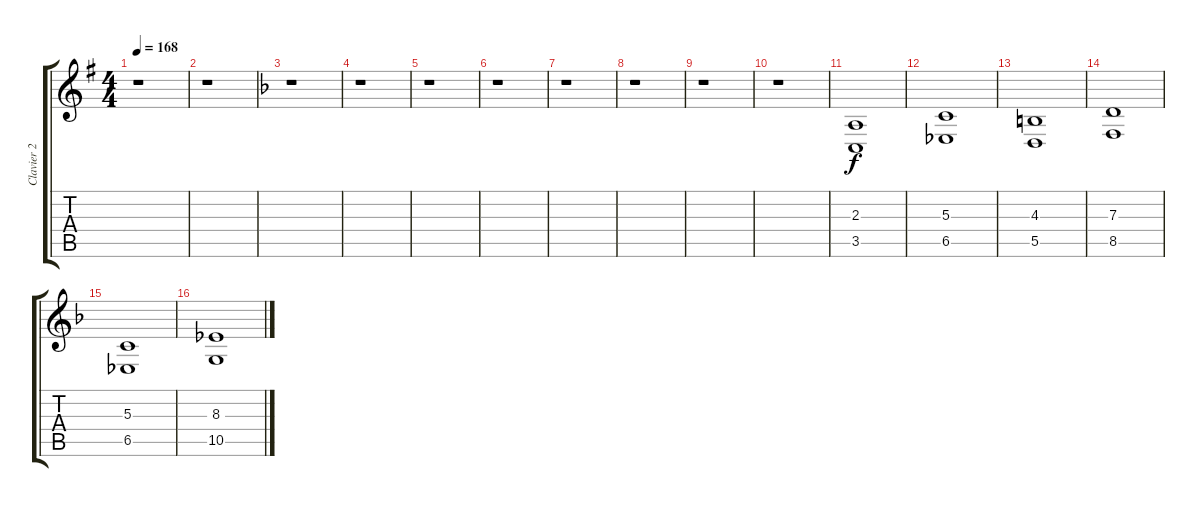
\track ("Clavier 2" "Clavier 2") {instrument musicbox}
\staff {score tabs}
\tuning (E4 B3 G3 D3 A2 E2) {hide}
\ts (4 4)
\tempo 168
\clef g2
\ks g
r.1{dy f} |
r.1 |
\ks f
r.1 |
r.1 |
r.1 |
r.1 |
r.1 |
r.1 |
r.1 |
r.1 |
(2.3 3.5).1{instrument stringensemble1} |
(5.3 6.5).1 |
(4.3 5.5).1 |
(7.3 8.5).1 |
(5.3 6.5).1 |
(8.3 10.5).1
